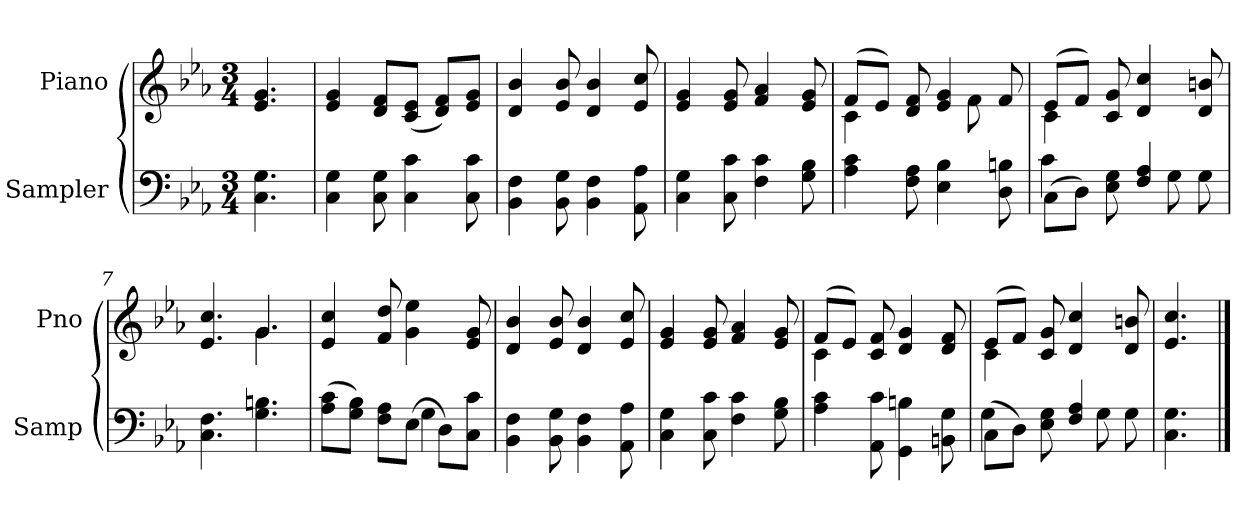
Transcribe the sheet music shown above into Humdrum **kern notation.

**kern	**kern
*part2	*part1
*staff2	*staff1
*I"Sampler	*I"Piano
*I'Samp	*I'Pno
*clefF4	*clefG2
*k[b-e-a-]	*k[b-e-a-]
*E-:	*E-:
*M3/4	*M3/4
=1	=1
4.C 4.G	4.e- 4.g
=2	=2
4C 4G	4e- 4g
8C 8G	8d/ 8f/L
4C 4c	(8c/ 8e-/J
.	8d/ 8f/L)
8C 8c	8e-/ 8g/J
=3	=3
4BB- 4F	4d 4b-
8BB- 8G	8e- 8b-
4BB- 4F	4d 4b-
8AA- 8A-	8e- 8cc
=4	=4
4C 4G	4e- 4g
8C 8c	8e- 8g
4F 4c	4f 4a-
8G 8B-	8e- 8g
=5	=5
*	*^
4A- 4c	(8f/L	4c
.	8e-/J)	.
8F 8A-	8d 8f	4ryy
4E- 4B-	4e- 4g	.
.	.	8f
8D 8Bn	8f/	8ryy
=6	=6	=6
*^	*	*
(8C\L	4c	(8e-/L	4c
8D\J)	.	8f/J)	.
8E- 8G	4ryy	8c 8g	2ryy
4F 4A-	.	4d 4cc	.
.	8G	.	.
8G\	8ryy	8d 8bn	.
*v	*v	*	*
=7	=7	=7
4.C 4.F	4.e- 4.cc	4.ryy
4.G 4.Bn	4.g/	4.g
*	*v	*v
=8	=8
*^	*
(8A-\ 8c\L	4.ryy	4e- 4cc
8G\ 8B-\J)	.	.
8F\ 8A-\L	.	8f 8dd
(8E-\J	4G	4g 4ee-
8D\L)	.	.
8C\ 8c\J	8ryy	8e- 8g
*v	*v	*
=9	=9
4BB- 4F	4d 4b-
8BB- 8G	8e- 8b-
4BB- 4F	4d 4b-
8AA- 8A-	8e- 8cc
=10	=10
4C 4G	4e- 4g
8C 8c	8e- 8g
4F 4c	4f 4a-
8G 8B-	8e- 8g
=11	=11
*	*^
4A- 4c	(8f/L	4c
.	8e-/J)	.
8AA- 8c	8c 8f	2ryy
4GG 4Bn	4d 4g	.
8BBn 8G	8d 8f	.
=12	=12	=12
*^	*	*
(8C\L	4G	(8e-/L	4c
8D\J)	.	8f/J)	.
8E- 8G	4ryy	8c 8g	2ryy
4F 4A-	.	4d 4cc	.
.	8G	.	.
8G\	8ryy	8d 8bn	.
*v	*v	*	*
*	*v	*v
=13	=13
4.C 4.G	4.e- 4.cc
==	==
*-	*-
